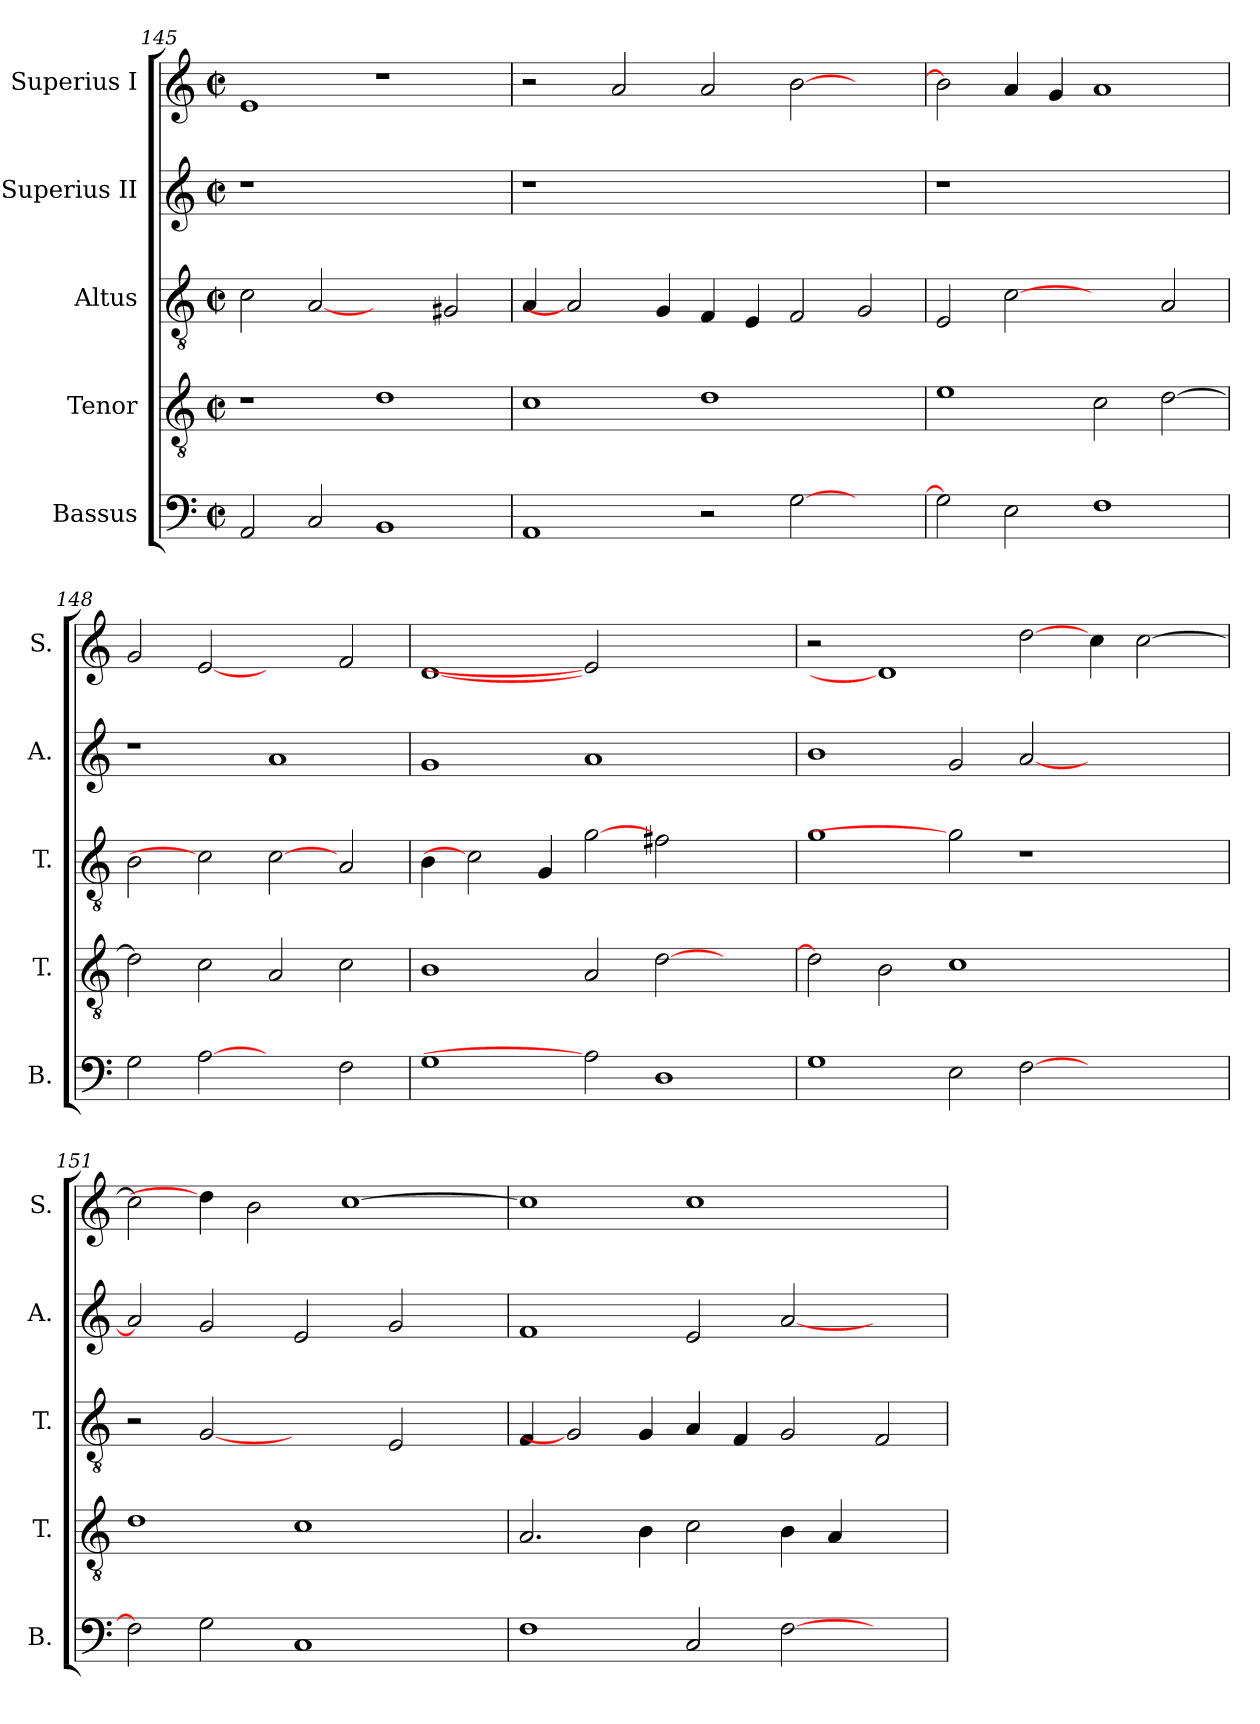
**kern	**kern	**kern	**kern	**kern
*part5	*part4	*part3	*part2	*part1
*staff5	*staff4	*staff3	*staff2	*staff1
*I"Bassus	*I"Tenor	*I"Altus	*I"Superius II	*I"Superius I
*I'B.	*I'T.	*I'T.	*I'A.	*I'S.
*clefF4	*clefGv2	*clefGv2	*clefG2	*clefG2
*	*ITrd7c12	*ITrd7c12	*	*
*k[]	*k[]	*k[]	*k[]	*k[]
*C:	*C:	*C:	*C:	*C:
*M2/2	*M2/2	*M2/2	*M2/2	*M2/2
*met(c|)	*met(c|)	*met(c|)	*met(c|)	*met(c|)
=145	=145	=145	=145	=145
!	!	!	!LO:N:vis=1	!
2AAi/	1r	2Ci\	1r	1ei
2Ci/	.	[2AAi	.	.
1BBi	1Di	2ryy	1ryy	1r
.	.	2GG#Xi/	.	.
=146	=146	=146	=146	=146
!	!	!	!LO:N:vis=1	!
1AAi	1Ci	4AAi/	1r	2r
.	.	2AAi]	.	.
.	.	.	.	2ai/
.	.	4GGi/	.	.
2r	1Di	4FFi/	1.ryy	2ai/
.	.	4EEi/	.	.
[>2Gi\	.	2FFi/	.	[>2bi\
2ryy	2ryy	2GGi/	.	2ryy
=147	=147	=147	=147	=147
!	!	!	!LO:N:vis=1	!
2Gi\]	1Ei	2EEi/	1r	2bi\]
2Ei\	.	[2Ci	.	4ai/
.	.	.	.	4gi/
1Fi	2Ci\	2ryy	1ryy	1ai
.	[>2Di\	2AAi/	.	.
=148	=148	=148	=148	=148
2Gi\	2Di\]	2BBi\	1r	2gi/
[2Ai	2Ci\	2Ci]	.	[2ei
2ryy	2AAi/	[2Ci	1ai	2ryy
2Fi\	2Ci\	2AAi/	.	2fi/
!!LO:LB:g=z
=149	=149	=149	=149	=149
1Gi	1BBi	4BBi\	1gi	[1di
.	.	2Ci]	.	.
.	.	4GGi/	.	.
2Ai]	2AAi/	[2Gi	1ai	2ei]
1Di	[>2Di\	2F#Xi\	.	1ryy
.	2ryy	2ryy	2ryy	.
=150	=150	=150	=150	=150
1Gi	2Di\]	1Gi	1bi	2r
.	2BBi\	.	.	1di]
2Ei\	1Ci	2Gi]	2gi/	.
[>2Fi\	.	1r	[<2ai/	[2ddi\
2.ryy	2.ryy	.	2.ryy	4cci\
.	.	.	.	[>2cci\
.	.	4ryy	.	.
=151	=151	=151	=151	=151
2Fi\]	1Di	2r	2ai/]	2cci\]
2Gi\	.	[2GGi	2gi/	4ddi\]
.	.	.	.	2bi\
1Ci	1Ci	2ryy	2ei/	.
.	.	.	.	[>1cci
.	.	2EEi/	2gi/	.
4ryy	4ryy	4ryy	4ryy	.
=152	=152	=152	=152	=152
1Fi	2.AAi/	4FFi/	1fi	1cci]
.	.	2GGi]	.	.
.	4BBi\	4GGi/	.	.
2Ci/	2Ci\	4AAi/	2ei/	1cci
.	.	4FFi/	.	.
[>2Fi\	4BBi\	2GGi/	[<2ai/	.
.	4AAi/	.	.	.
2ryy	2ryy	2FFi/	2ryy	2ryy
=	=	=	=	=
*-	*-	*-	*-	*-
